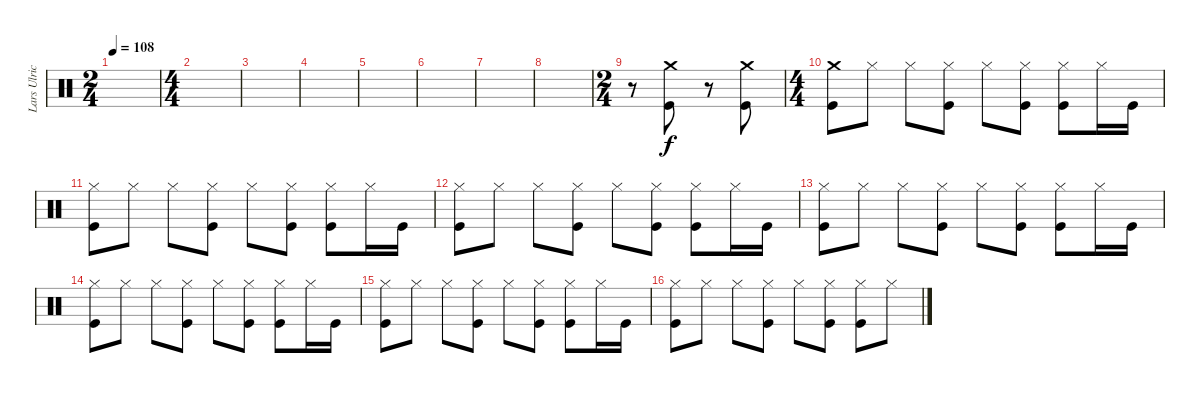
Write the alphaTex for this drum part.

\track ("Lars Ulrich" "Lars Ulric") {instrument percussion}
\staff {score}
\articulation defaults
\ts (2 4)
\tempo 108
\clef neutral
\ks c
|
\ts (4 4)
|
|
|
|
|
|
|
\ts (2 4)
r.8 ("Kick (hit)" "Crash medium (hit)").8 r.8 ("Kick (hit)" "Crash medium (hit)").8 |
\ts (4 4)
("Crash medium (hit)" "Kick (hit)").8 "Hi-Hat (closed)".8 "Hi-Hat (closed)".8 ("Kick (hit)" "Hi-Hat (closed)").8 "Hi-Hat (closed)".8 ("Kick (hit)" "Hi-Hat (closed)").8 ("Kick (hit)" "Hi-Hat (closed)").8 "Hi-Hat (closed)".16 "Kick (hit)".16 |
("Kick (hit)" "Hi-Hat (closed)").8 "Hi-Hat (closed)".8 "Hi-Hat (closed)".8 ("Kick (hit)" "Hi-Hat (closed)").8 "Hi-Hat (closed)".8 ("Kick (hit)" "Hi-Hat (closed)").8 ("Kick (hit)" "Hi-Hat (closed)").8 "Hi-Hat (closed)".16 "Kick (hit)".16 |
("Kick (hit)" "Hi-Hat (closed)").8 "Hi-Hat (closed)".8 "Hi-Hat (closed)".8 ("Kick (hit)" "Hi-Hat (closed)").8 "Hi-Hat (closed)".8 ("Kick (hit)" "Hi-Hat (closed)").8 ("Kick (hit)" "Hi-Hat (closed)").8 "Hi-Hat (closed)".16 "Kick (hit)".16 |
("Kick (hit)" "Hi-Hat (closed)").8 "Hi-Hat (closed)".8 "Hi-Hat (closed)".8 ("Kick (hit)" "Hi-Hat (closed)").8 "Hi-Hat (closed)".8 ("Kick (hit)" "Hi-Hat (closed)").8 ("Kick (hit)" "Hi-Hat (closed)").8 "Hi-Hat (closed)".16 "Kick (hit)".16 |
("Kick (hit)" "Hi-Hat (closed)").8 "Hi-Hat (closed)".8 "Hi-Hat (closed)".8 ("Kick (hit)" "Hi-Hat (closed)").8 "Hi-Hat (closed)".8 ("Kick (hit)" "Hi-Hat (closed)").8 ("Kick (hit)" "Hi-Hat (closed)").8 "Hi-Hat (closed)".16 "Kick (hit)".16 |
("Kick (hit)" "Hi-Hat (closed)").8 "Hi-Hat (closed)".8 "Hi-Hat (closed)".8 ("Kick (hit)" "Hi-Hat (closed)").8 "Hi-Hat (closed)".8 ("Kick (hit)" "Hi-Hat (closed)").8 ("Kick (hit)" "Hi-Hat (closed)").8 "Hi-Hat (closed)".16 "Kick (hit)".16 |
("Kick (hit)" "Hi-Hat (closed)").8 "Hi-Hat (closed)".8 "Hi-Hat (closed)".8 ("Kick (hit)" "Hi-Hat (closed)").8 "Hi-Hat (closed)".8 ("Kick (hit)" "Hi-Hat (closed)").8 ("Kick (hit)" "Hi-Hat (closed)").8 "Hi-Hat (closed)".8
